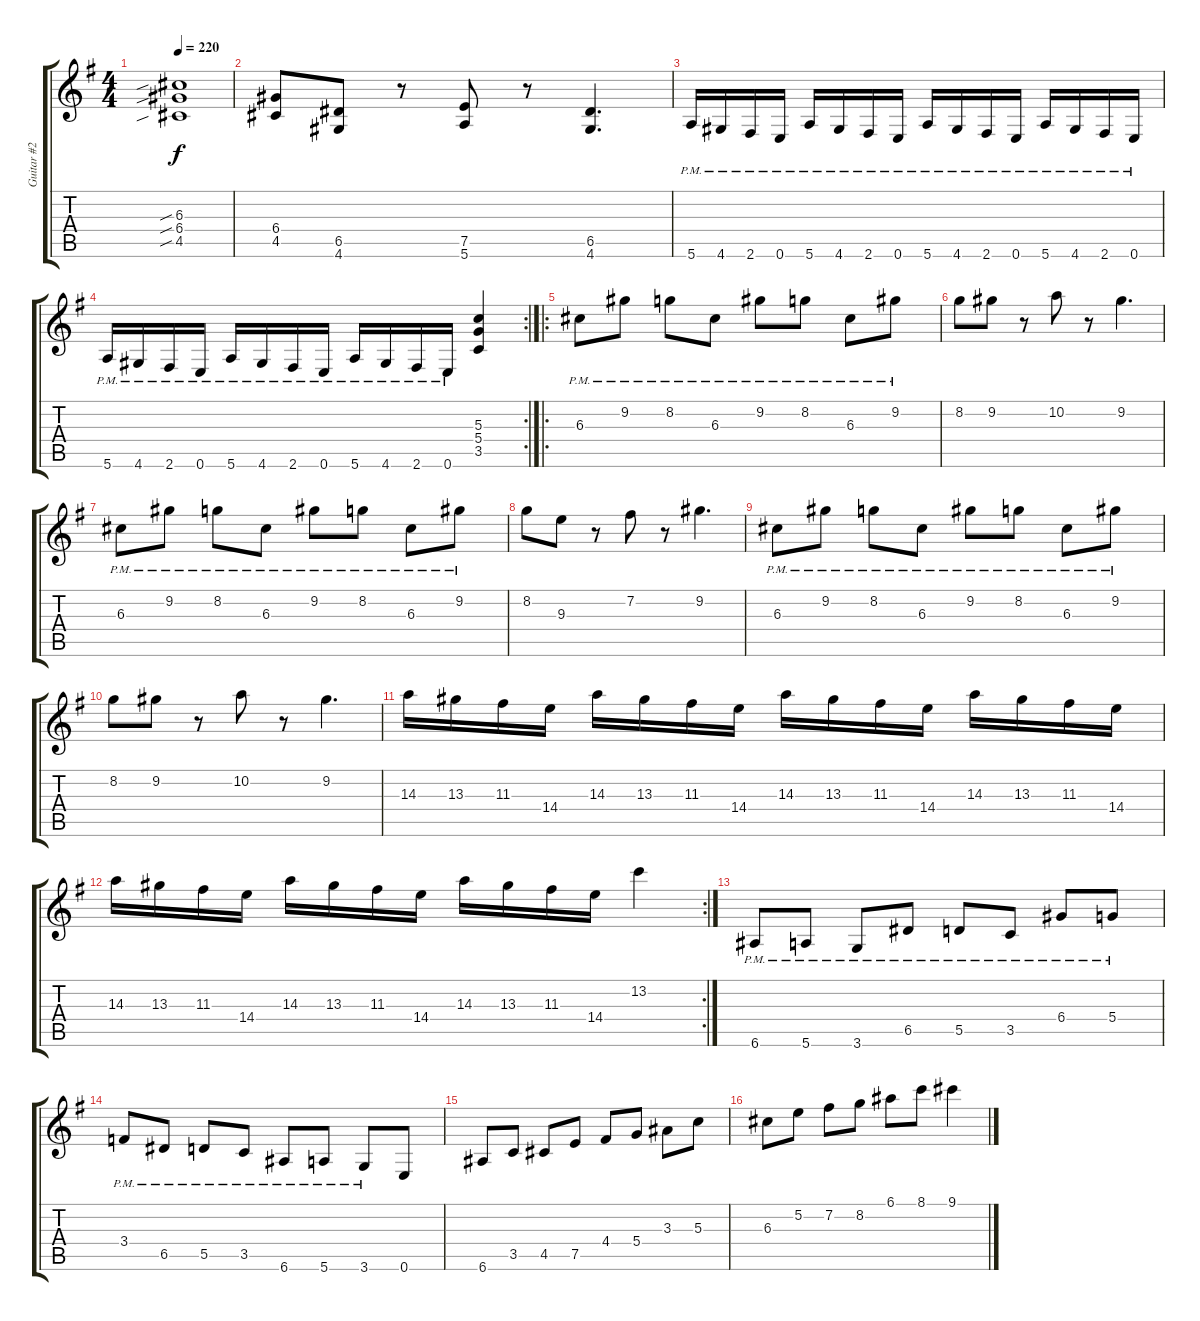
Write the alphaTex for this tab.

\track ("Guitar #2" "Guitar #2") {solo instrument overdrivenguitar}
\staff {score tabs}
\tuning (E4 B3 G3 D3 A2 E2) {hide}
\ts (4 4)
\tempo 220
\clef g2
\ks eminor
(6.3{sib} 6.4{sib} 4.5{sib}).1{dy f} |
(6.4 4.5).8 (6.5 4.6).8 r.8 (7.5 5.6).8 r.8 (6.5 4.6).4{d} |
5.6{pm}.16 4.6{pm}.16 2.6{pm}.16 0.6{pm}.16 5.6{pm}.16 4.6{pm}.16 2.6{pm}.16 0.6{pm}.16 5.6{pm}.16 4.6{pm}.16 2.6{pm}.16 0.6{pm}.16 5.6{pm}.16 4.6{pm}.16 2.6{pm}.16 0.6{pm}.16 |
\rc 2
5.6{pm}.16 4.6{pm}.16 2.6{pm}.16 0.6{pm}.16 5.6{pm}.16 4.6{pm}.16 2.6{pm}.16 0.6{pm}.16 5.6{pm}.16 4.6{pm}.16 2.6{pm}.16 0.6{pm}.16 (5.3 5.4 3.5).4 |
\ro
6.3{pm}.8{volume 16} 9.2{pm}.8 8.2{pm}.8 6.3{pm}.8 9.2{pm}.8 8.2{pm}.8 6.3{pm}.8 9.2{pm}.8 |
8.2.8 9.2.8 r.8 10.2.8 r.8 9.2.4{d} |
6.3{pm}.8{volume 14} 9.2{pm}.8 8.2{pm}.8 6.3{pm}.8 9.2{pm}.8 8.2{pm}.8 6.3{pm}.8 9.2{pm}.8 |
8.2.8 9.3.8 r.8 7.2.8 r.8 9.2.4{d} |
6.3{pm}.8{volume 16} 9.2{pm}.8 8.2{pm}.8 6.3{pm}.8 9.2{pm}.8 8.2{pm}.8 6.3{pm}.8 9.2{pm}.8 |
8.2.8 9.2.8 r.8 10.2.8 r.8 9.2.4{d} |
14.3.16 13.3.16 11.3.16 14.4.16 14.3.16 13.3.16 11.3.16 14.4.16 14.3.16 13.3.16 11.3.16 14.4.16 14.3.16 13.3.16 11.3.16 14.4.16 |
\rc 2
14.3.16 13.3.16 11.3.16 14.4.16 14.3.16 13.3.16 11.3.16 14.4.16 14.3.16 13.3.16 11.3.16 14.4.16 13.2.4 |
6.6{pm}.8 5.6{pm}.8 3.6{pm}.8 6.5{pm}.8 5.5{pm}.8 3.5{pm}.8 6.4{pm}.8 5.4{pm}.8 |
3.4{pm}.8 6.5{pm}.8 5.5{pm}.8 3.5{pm}.8 6.6{pm}.8 5.6{pm}.8 3.6{pm}.8 0.6.8 |
6.6.8 3.5.8 4.5.8 7.5.8 4.4.8 5.4.8 3.3.8 5.3.8 |
6.3.8 5.2.8 7.2.8 8.2.8 6.1.8 8.1.8 9.1.4
